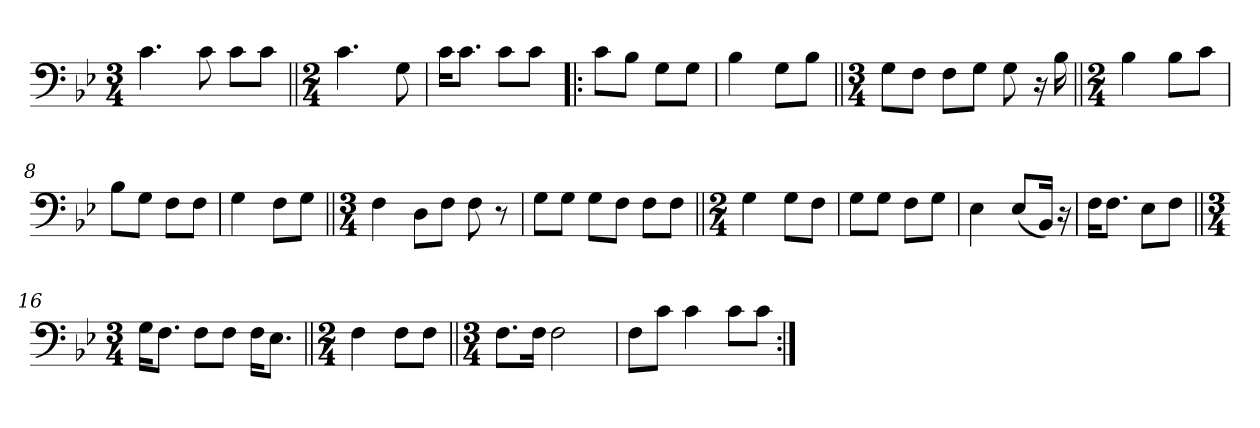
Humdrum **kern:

**kern
*part1
*staff1
*clefF4
*k[b-e-]
*M3/4
=1
4.c\
8c\
8c\L
8c\J
=2||
*M2/4
4.c\
8G\
=3
16c\KL
8.c\J
8c\L
8c\J
=4!|:
8c\L
8B-\J
8G\L
8G\J
=5
4B-\
8G\L
8B-\J
=6||
*M3/4
8G\L
8F\J
8F\L
8G\J
8G\
16r
16B-\
=7||
*M2/4
4B-\
8B-\L
8c\J
=8
8B-\L
8G\J
8F\L
8F\J
=9
4G\
8F\L
8G\J
=10||
*M3/4
4F\
8D\L
8F\J
8F\
8r
=11
8G\L
8G\J
8G\L
8F\J
8F\L
8F\J
=12||
*M2/4
4G\
8G\L
8F\J
=13
8G\L
8G\J
8F\L
8G\J
=14
4E-\
(8E-/L
16BB-/Jk)
16r
=15
16F\KL
8.F\J
8E-\L
8F\J
=16||
*M3/4
16G\KL
8.F\J
8F\L
8F\J
16F\KL
8.E-\J
=17||
*M2/4
4F\
8F\L
8F\J
=18||
*M3/4
8.F\L
16F\Jk
2F\
=19
8F\L
8c\J
4c\
8c\L
8c\J
=:|!
*-
